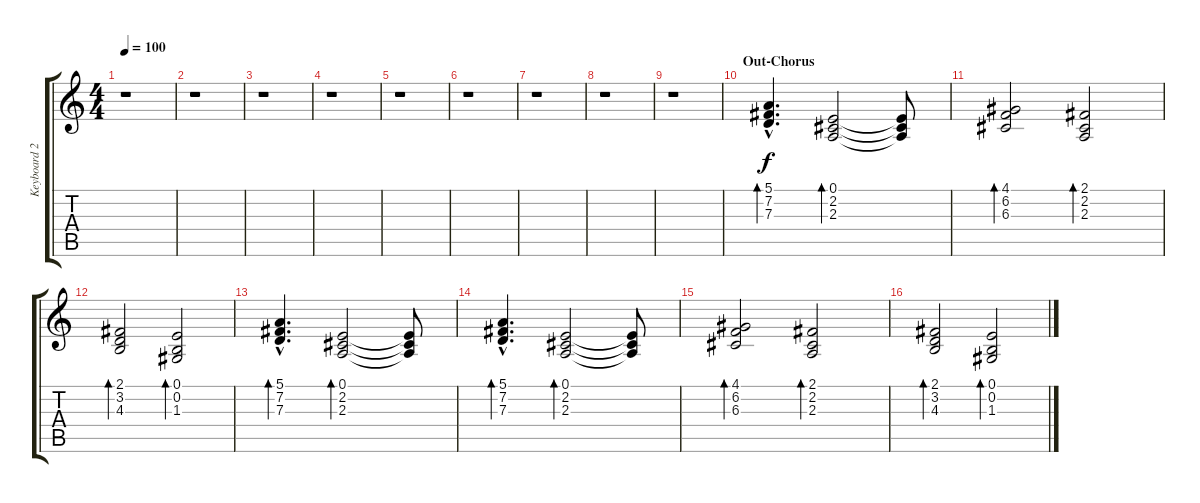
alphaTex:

\track ("Keyboard 2" "Keyboard 2") {instrument lead5charang}
\staff {score tabs}
\tuning (E4 B3 G3 D3 A2 E2) {hide}
\ts (4 4)
\tempo 100
\clef g2
\ks c
r.1{dy f} |
r.1 |
r.1 |
r.1 |
r.1 |
r.1 |
r.1 |
r.1 |
r.1 |
\section ("" "Out-Chorus")
(5.1{hac} 7.2{hac} 7.3{hac}).4{d bd 240} (0.1 2.2 2.3).2{bd 240} (0.1{t} 2.2{t} 2.3{t}).8 |
(4.1 6.2 6.3).2{bd 240} (2.1 2.2 2.3).2{bd 240} |
(2.1 3.2 4.3).2{bd 240} (0.1 0.2 1.3).2{bd 240} |
(5.1{hac} 7.2{hac} 7.3{hac}).4{d bd 240} (0.1 2.2 2.3).2{bd 240} (0.1{t} 2.2{t} 2.3{t}).8 |
(5.1{hac} 7.2{hac} 7.3{hac}).4{d bd 240} (0.1 2.2 2.3).2{bd 240} (0.1{t} 2.2{t} 2.3{t}).8 |
(4.1 6.2 6.3).2{bd 240} (2.1 2.2 2.3).2{bd 240} |
(2.1 3.2 4.3).2{bd 240} (0.1 0.2 1.3).2{bd 240}
